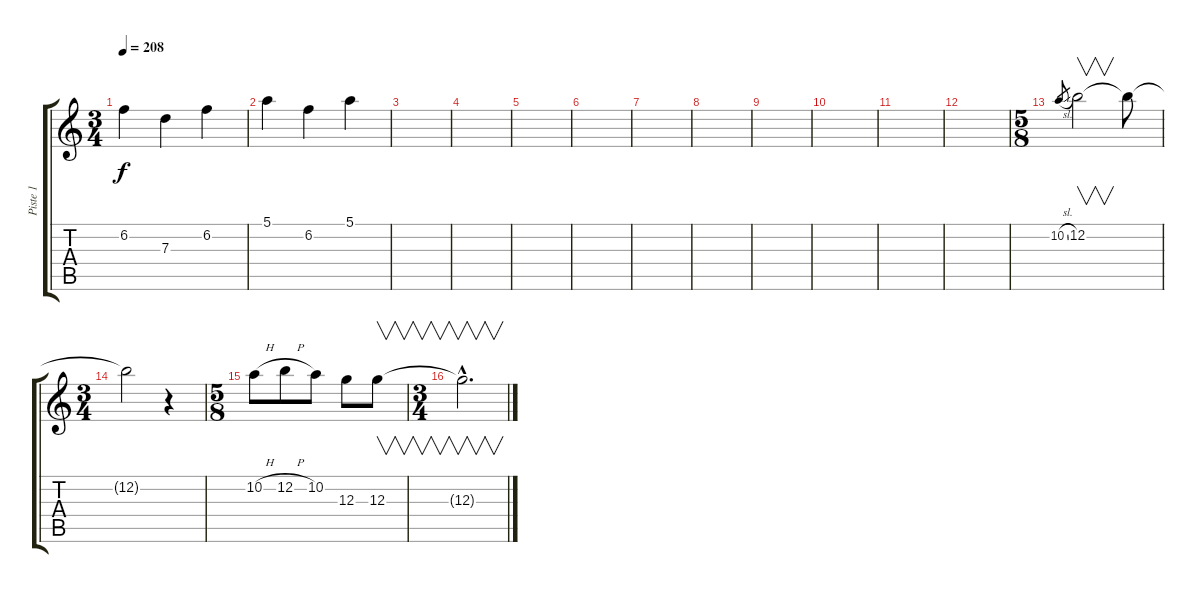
\track ("Piste 1" "Piste 1") {instrument acousticguitarnylon}
\staff {score tabs}
\tuning (E4 B3 G3 D3 A2 E2) {hide}
\ts (3 4)
\tempo 208
\clef g2
\ks c
6.2.4{dy f} 7.3.4 6.2.4 |
5.1.4 6.2.4 5.1.4 |
|
|
|
|
|
|
|
|
|
|
\ts (5 8)
10.2{sl}.8{gr} 12.2.2{v} 12.2{t}.8 |
\ts (3 4)
12.2{t}.2 r.4 |
\ts (5 8)
10.2{h}.8 12.2{h}.8 10.2.8 12.3.8 12.3.8{v} |
\ts (3 4)
12.3{hac t}.2{v d}
